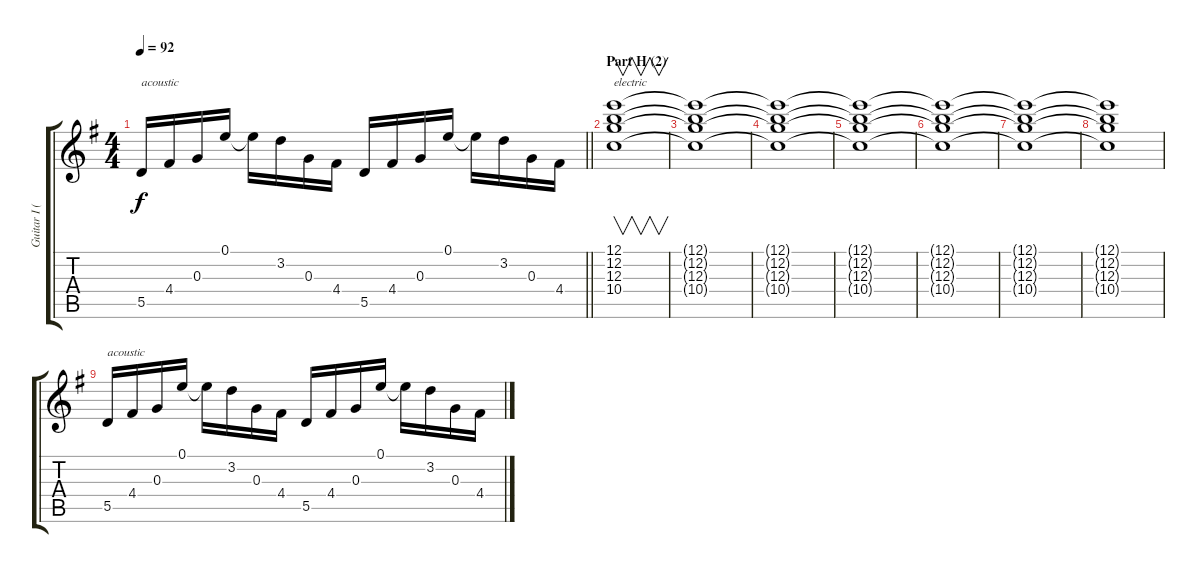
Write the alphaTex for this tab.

\track ("Guitar I (Sugizo, Inoran)" "Guitar I (") {instrument distortionguitar}
\staff {score tabs}
\tuning (E4 B3 G3 D3 A2 E2) {hide}
\ts (4 4)
\tempo 92
\clef g2
\barLineRight lightlight
\ks g
5.5.16{txt "acoustic" dy f instrument acousticguitarsteel} 4.4.16 0.3.16 0.1.16 0.1{t}.16 3.2.16 0.3.16 4.4.16 5.5.16 4.4.16 0.3.16 0.1.16 0.1{t}.16 3.2.16 0.3.16 4.4.16 |
\section ("" "Part H (2)")
(12.1 12.2 12.3 10.4).1{v txt "electric" instrument distortionguitar} |
(12.1{t} 12.2{t} 12.3{t} 10.4{t}).1 |
(12.1{t} 12.2{t} 12.3{t} 10.4{t}).1 |
(12.1{t} 12.2{t} 12.3{t} 10.4{t}).1 |
(12.1{t} 12.2{t} 12.3{t} 10.4{t}).1 |
(12.1{t} 12.2{t} 12.3{t} 10.4{t}).1 |
(12.1{t} 12.2{t} 12.3{t} 10.4{t}).1 |
5.5.16{txt "acoustic" instrument acousticguitarsteel} 4.4.16 0.3.16 0.1.16 0.1{t}.16 3.2.16 0.3.16 4.4.16 5.5.16 4.4.16 0.3.16 0.1.16 0.1{t}.16 3.2.16 0.3.16 4.4.16
